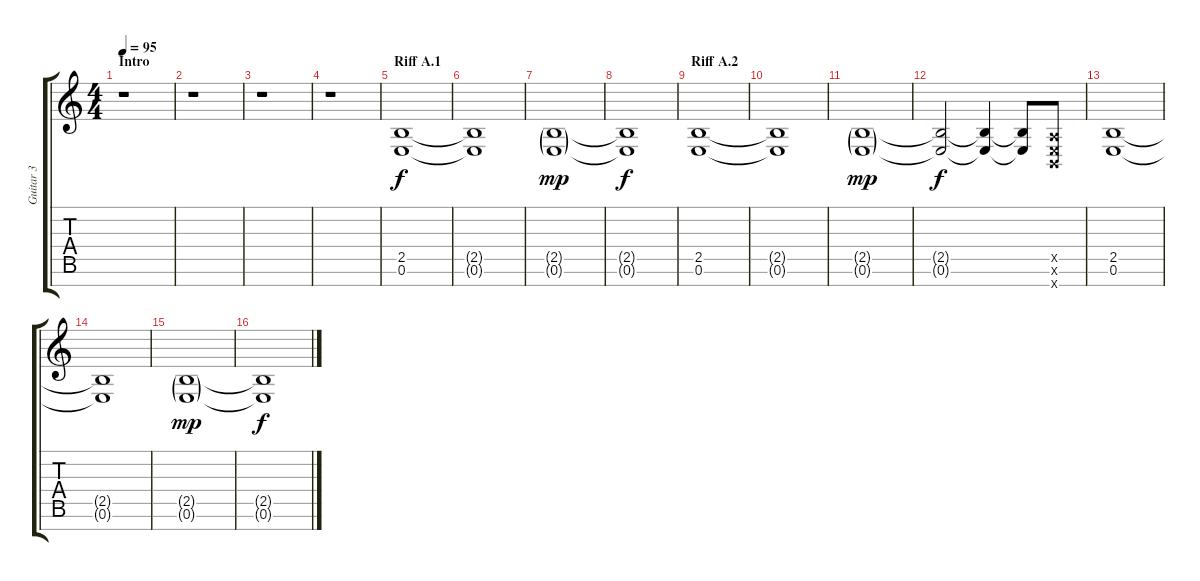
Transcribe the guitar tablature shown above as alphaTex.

\track ("Guitar 3" "Guitar 3") {instrument distortionguitar}
\staff {score tabs}
\tuning (E4 B3 G3 D3 A2 E2 B1) {hide}
\ts (4 4)
\section ("" "Intro")
\tempo 95
\clef g2
\ks c
r.1{dy f instrument distortionguitar} |
r.1 |
r.1 |
r.1 |
\section ("" "Riff A.1")
(2.5 0.6).1 |
(2.5{t} 0.6{t}).1 |
(2.5{g} 0.6{g}).1{dy mp} |
(2.5{t} 0.6{t}).1{dy f} |
\section ("" "Riff A.2")
(2.5 0.6).1 |
(2.5{t} 0.6{t}).1 |
(2.5{g} 0.6{g}).1{dy mp} |
(2.5{t} 0.6{t}).2{dy f} (2.5{t} 0.6{t}).4 (2.5{t} 0.6{t}).8 (0.5{x} 0.6{x} 0.7{x}).8 |
(2.5 0.6).1 |
(2.5{t} 0.6{t}).1 |
(2.5{g} 0.6{g}).1{dy mp} |
(2.5{t} 0.6{t}).1{dy f}
